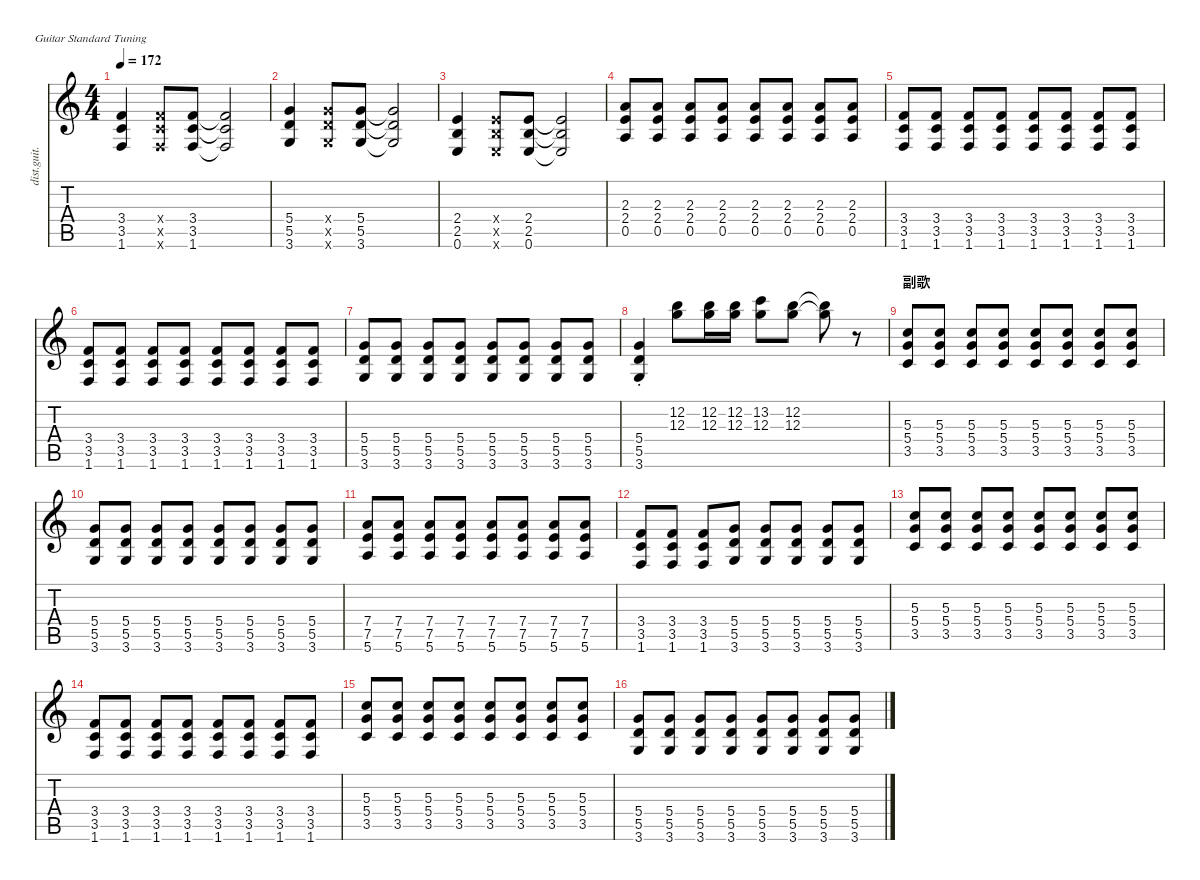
\defaultSystemsLayout 4
\hideDynamics
\bracketExtendMode nobrackets
\track ("Distortion Guitar" "dist.guit.") {instrument distortionguitar}
\staff {score tabs}
\tuning (E4 B3 G3 D3 A2 E2)
\ts (4 4)
\tempo 172
\clef g2
\ks c
(1.6 3.5 3.4).4{dy mf beam Up} (3.4{x} 3.5{x} 1.6{x}).8{beam Up} (1.6 3.5 3.4).8{beam Up} (3.4{t} 3.5{t} 1.6{t}).2{beam Up} |
(3.6 5.5 5.4).4{beam Up} (5.4{x} 5.5{x} 3.6{x}).8{beam Up} (3.6 5.5 5.4).8{beam Up} (5.4{t} 5.5{t} 3.6{t}).2{beam Up} |
(2.5 2.4 0.6).4{beam Up} (2.4{x} 2.5{x} 0.6{x}).8{beam Up} (2.5 2.4 0.6).8{beam Up} (2.5{t} 0.6{t} 2.4{t}).2{beam Up} |
(0.5 2.4 2.3).8{beam Up} (0.5 2.4 2.3).8{beam Up} (0.5 2.4 2.3).8{beam Up} (0.5 2.4 2.3).8{beam Up} (0.5 2.4 2.3).8{beam Up} (0.5 2.4 2.3).8{beam Up} (0.5 2.4 2.3).8{beam Up} (0.5 2.4 2.3).8{beam Up} |
(1.6 3.5 3.4).8{beam Up} (1.6 3.5 3.4).8{beam Up} (1.6 3.5 3.4).8{beam Up} (1.6 3.5 3.4).8{beam Up} (1.6 3.5 3.4).8{beam Up} (1.6 3.5 3.4).8{beam Up} (1.6 3.5 3.4).8{beam Up} (1.6 3.5 3.4).8{beam Up} |
(1.6 3.5 3.4).8{beam Up} (1.6 3.5 3.4).8{beam Up} (1.6 3.5 3.4).8{beam Up} (1.6 3.5 3.4).8{beam Up} (1.6 3.5 3.4).8{beam Up} (1.6 3.5 3.4).8{beam Up} (1.6 3.5 3.4).8{beam Up} (1.6 3.5 3.4).8{beam Up} |
(3.6 5.5 5.4).8{beam Up} (3.6 5.5 5.4).8{beam Up} (3.6 5.5 5.4).8{beam Up} (3.6 5.5 5.4).8{beam Up} (3.6 5.5 5.4).8{beam Up} (3.6 5.5 5.4).8{beam Up} (3.6 5.5 5.4).8{beam Up} (3.6 5.5 5.4).8{beam Up} |
(3.6{st} 5.5{st} 5.4{st}).4{beam Up} (12.3 12.2).8{beam Down} (12.2 12.3).16{beam Down} (12.3 12.2).16{beam Down} (13.2 12.3).8{beam Down} (12.3 12.2).8{beam Down} (12.3{t} 12.2{t}).8{beam Down} r.8{beam Down} |
\section ("" "副歌")
(3.5 5.4 5.3).8{beam Up} (3.5 5.4 5.3).8{beam Up} (3.5 5.4 5.3).8{beam Up} (3.5 5.4 5.3).8{beam Up} (3.5 5.4 5.3).8{beam Up} (3.5 5.4 5.3).8{beam Up} (3.5 5.4 5.3).8{beam Up} (3.5 5.4 5.3).8{beam Up} |
(3.6 5.5 5.4).8{beam Up} (3.6 5.5 5.4).8{beam Up} (3.6 5.5 5.4).8{beam Up} (3.6 5.5 5.4).8{beam Up} (3.6 5.5 5.4).8{beam Up} (3.6 5.5 5.4).8{beam Up} (3.6 5.5 5.4).8{beam Up} (3.6 5.5 5.4).8{beam Up} |
(5.6 7.5 7.4).8{beam Up} (5.6 7.5 7.4).8{beam Up} (5.6 7.5 7.4).8{beam Up} (5.6 7.5 7.4).8{beam Up} (5.6 7.5 7.4).8{beam Up} (5.6 7.5 7.4).8{beam Up} (5.6 7.5 7.4).8{beam Up} (5.6 7.5 7.4).8{beam Up} |
(1.6 3.5 3.4).8{beam Up} (1.6 3.5 3.4).8{beam Up} (1.6 3.5 3.4).8{beam Up} (5.4 5.5 3.6).8{beam Up} (3.6 5.5 5.4).8{beam Up} (5.4 5.5 3.6).8{beam Up} (3.6 5.5 5.4).8{beam Up} (5.4 5.5 3.6).8{beam Up} |
(3.5 5.4 5.3).8{beam Up} (3.5 5.4 5.3).8{beam Up} (3.5 5.4 5.3).8{beam Up} (3.5 5.4 5.3).8{beam Up} (3.5 5.4 5.3).8{beam Up} (3.5 5.4 5.3).8{beam Up} (3.5 5.4 5.3).8{beam Up} (3.5 5.4 5.3).8{beam Up} |
(1.6 3.5 3.4).8{beam Up} (1.6 3.5 3.4).8{beam Up} (1.6 3.5 3.4).8{beam Up} (1.6 3.5 3.4).8{beam Up} (1.6 3.5 3.4).8{beam Up} (1.6 3.5 3.4).8{beam Up} (1.6 3.5 3.4).8{beam Up} (1.6 3.5 3.4).8{beam Up} |
(3.5 5.4 5.3).8{beam Up} (3.5 5.4 5.3).8{beam Up} (3.5 5.4 5.3).8{beam Up} (3.5 5.4 5.3).8{beam Up} (3.5 5.4 5.3).8{beam Up} (3.5 5.4 5.3).8{beam Up} (3.5 5.4 5.3).8{beam Up} (3.5 5.4 5.3).8{beam Up} |
(3.6 5.5 5.4).8{beam Up} (3.6 5.5 5.4).8{beam Up} (3.6 5.5 5.4).8{beam Up} (3.6 5.5 5.4).8{beam Up} (3.6 5.5 5.4).8{beam Up} (3.6 5.5 5.4).8{beam Up} (3.6 5.5 5.4).8{beam Up} (3.6 5.5 5.4).8{beam Up}
